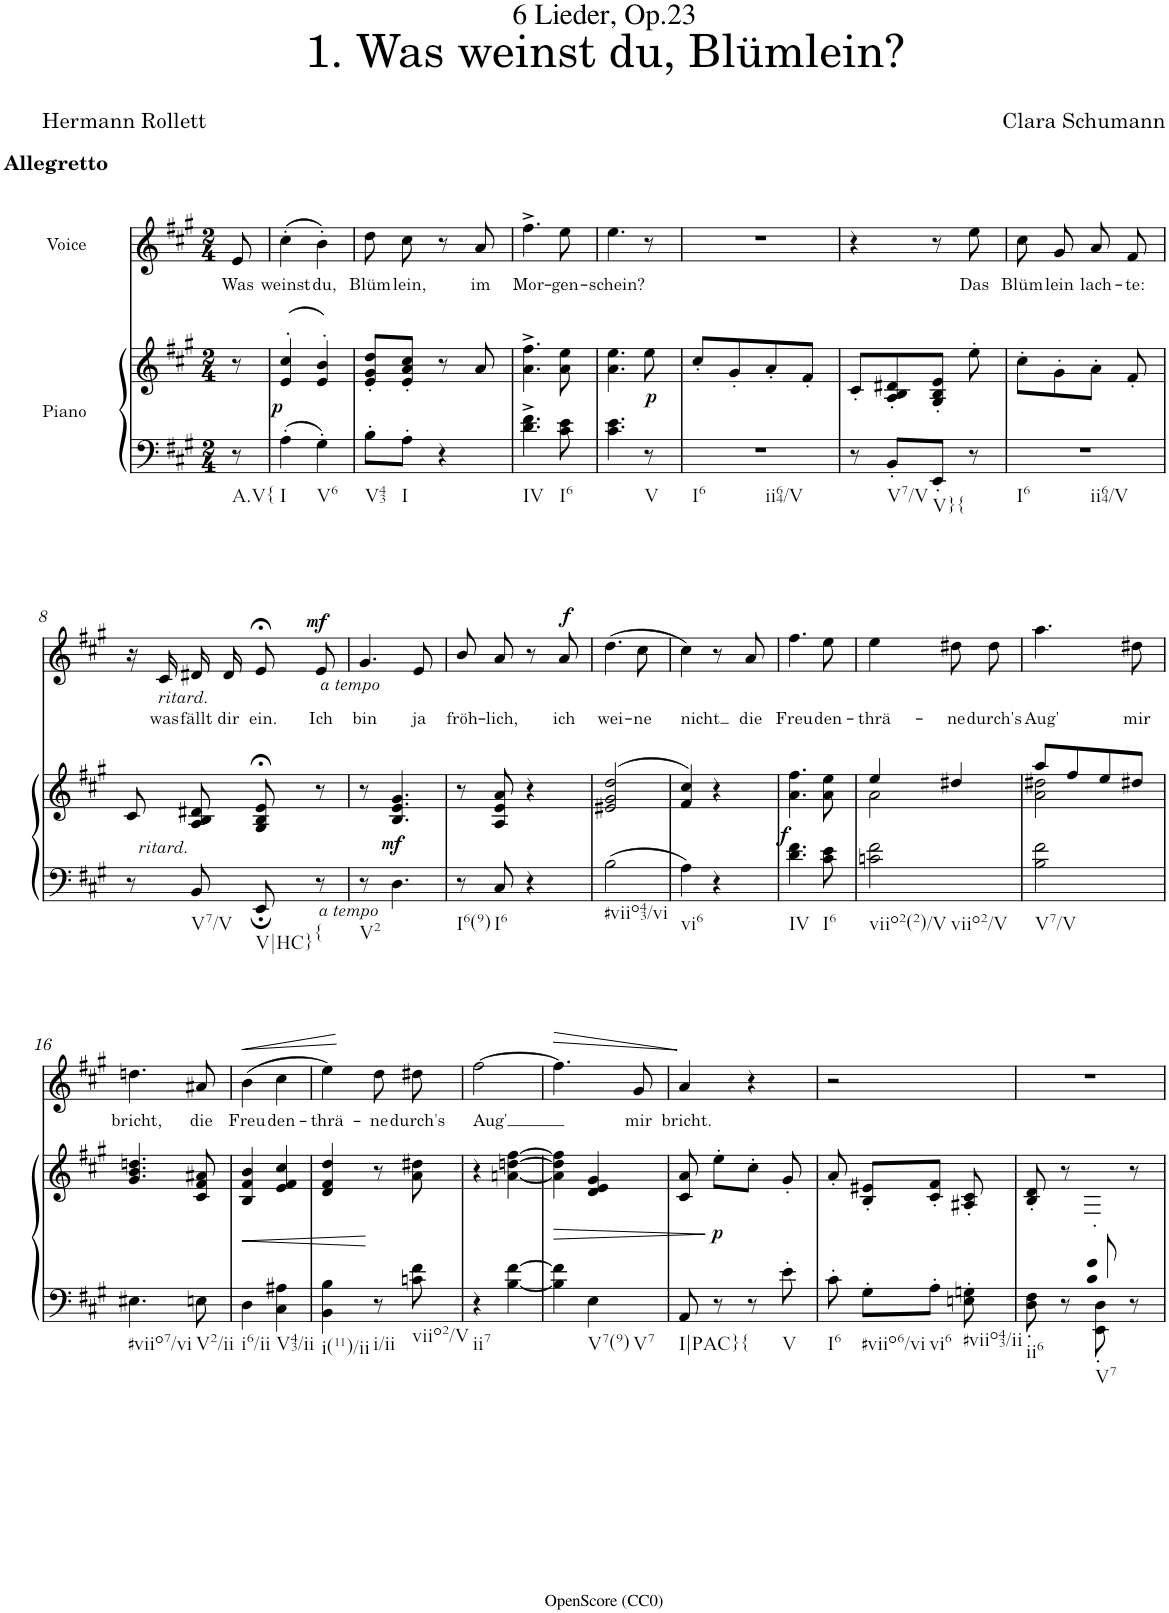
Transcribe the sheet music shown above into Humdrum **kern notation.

**kern	**kern	**dynam	**kern	**text	**dynam
*part2	*part2	*part2	*part1	*part1	*part1
*staff3	*staff2	*staff2/3	*staff1	*staff1	*staff1
*I"Piano	*	*	*I"Voice	*	*
*I'Pno	*	*	*	*	*
*clefF4	*clefG2	*	*clefG2	*	*
*k[f#c#g#]	*k[f#c#g#]	*	*k[f#c#g#]	*	*
*M2/4	*M2/4	*	*M2/4	*	*
=	=	=	=	=	=
!	!	!	!LO:TX:a:B:t=Allegretto	!	!
!LO:TX:b:t=A.V{	!	!	!	!	!
!	!	!	!	!LO:LY:b	!
8r	8r	.	8e/	Was	.
=1	=1	=1	=1	=1	=1
!LO:TX:b:t=I	!	!	!	!	!
!	!	!LO:DY:b	!	!LO:LY:b	!
4A'\	(>4e/'> 4cc#/'>	p	(4cc#'\	weinst	.
!LO:TX:b:t=V6	!	!	!	!	!
!	!	!	!	!LO:LY:b	!
4G#'\	4e/'> 4b/'>)	.	4b'\)	du,	.
=2	=2	=2	=2	=2	=2
!LO:TX:b:t=V43	!	!	!	!	!
!	!	!	!	!LO:LY:b	!
8B'\L	8e/' 8g#/' 8dd/'L	.	8dd\L	Blüm-	.
!LO:TX:b:t=I	!	!	!	!	!
!	!	!	!	!LO:LY:b	!
8A'\J	8e/' 8a/' 8cc#/'J	.	8cc#\J	-lein,	.
4r	8r	.	8r	.	.
!	!	!	!	!LO:LY:b	!
.	8a/	.	8a/	im	.
=3	=3	=3	=3	=3	=3
!LO:TX:b:t=IV	!	!	!	!	!
!	!	!	!	!LO:LY:b	!
4.d\^ 4.f#\^	4.a\^ 4.ff#\^	.	4.ff#^\	Mor-	.
!LO:TX:b:t=I6	!	!	!	!	!
!	!	!	!	!LO:LY:b	!
8c#\ 8e\	8a\ 8ee\	.	8ee\	-gen-	.
=4	=4	=4	=4	=4	=4
!	!	!	!	!LO:LY:b	!
4.c#\ 4.e\	4.a\ 4.ee\	.	4.ee\	-schein?	.
!LO:TX:b:t=V	!	!	!	!	!
!	!	!LO:DY:b	!	!	!
8r	8ee\	p	8r	.	.
=5	=5	=5	=5	=5	=5
!LO:TX:b:t=I6	!	!	!	!	!
!LO:TX:b:t=ii64/V	!	!	!	!	!
2r	8cc#'/L	.	2r	.	.
.	8g#'/	.	.	.	.
.	8a'/	.	.	.	.
.	8f#'/J	.	.	.	.
=6	=6	=6	=6	=6	=6
8r	8c#'/L	.	4r	.	.
!LO:TX:b:t=V7/V	!	!	!	!	!
8BB'/L	8A/' 8B/' 8d#X/'	.	.	.	.
!LO:TX:b:t=V}{	!	!	!	!	!
8EE'/J	8G#/' 8B/' 8e/'J	.	8r	.	.
!	!	!	!	!LO:LY:b	!
8r	8ee'\	.	8ee\	Das	.
=7	=7	=7	=7	=7	=7
!LO:TX:b:t=I6	!	!	!	!	!
!LO:TX:b:t=ii64/V	!	!	!	!	!
!	!	!	!	!LO:LY:b	!
2r	8cc#'\L	.	8cc#/L	Blüm-	.
!	!	!	!	!LO:LY:b	!
.	8g#'\	.	8g#/J	-lein	.
!	!	!	!	!LO:LY:b	!
.	8a'\J	.	8a/L	lach-	.
!	!	!	!	!LO:LY:b	!
.	8f#'/	.	8f#/J	-te:	.
!!LO:LB:g=z
=8	=8	=8	=8	=8	=8
!	!LO:TX:b:i:t=ritard.	!	!	!	!
8r	8c#/	.	16r	.	.
!	!	!	!LO:TX:b:i:t=ritard.	!	!
!	!	!	!	!LO:LY:b	!
.	.	.	16c#/LL	was	.
!LO:TX:b:t=V7/V	!	!	!	!	!
!	!	!	!	!LO:LY:b	!
8BB/	8A/ 8B/ 8d#X/	.	16d#X/	fällt	.
!	!	!	!	!LO:LY:b	!
.	.	.	16d#/JJ	dir	.
!LO:TX:b:t=V|HC}	!	!	!	!	!
!	!	!	!	!LO:LY:b	!
8EE;/	8G#/;< 8B/;< 8e/;<	.	8e;</L	ein.	.
!	!	!	!LO:TX:b:i:t=a tempo	!	!
!LO:TX:b:i:t=a tempo	!	!	!	!	!
!LO:TX:b:t={	!	!	!	!	!
!	!	!	!	!LO:LY:b	!LO:DY:a
8r	8r	.	8e/J	Ich	mf
=9	=9	=9	=9	=9	=9
!LO:TX:b:t=V2	!	!	!	!	!
!	!	!	!	!LO:LY:b	!
8r	8r	.	4.g#/	bin	.
!	!	!LO:DY:b	!	!	!
4.D\	4.B/ 4.e/ 4.g#/	mf	.	.	.
!	!	!	!	!LO:LY:b	!
.	.	.	8e/	ja	.
=10	=10	=10	=10	=10	=10
!LO:TX:b:t=I6(9)	!	!	!	!	!
!	!	!	!	!LO:LY:b	!
8r	8r	.	8b/L	fröh-	.
!LO:TX:b:t=I6	!	!	!	!	!
!	!	!	!	!LO:LY:b	!
8C#/	8A/ 8e/ 8a/	.	8a/J	-lich,	.
4r	4r	.	8r	.	.
!	!	!	!	!LO:LY:b	!LO:DY:a
.	.	.	8a/	ich	f
=11	=11	=11	=11	=11	=11
!LO:TX:b:t=#viio43/vi	!	!	!	!	!
!	!	!	!	!LO:LY:b	!
2B\	(>2e#X/ 2g#/ 2dd/	.	(4.dd\	wei-	.
!	!	!	!	!LO:LY:b	!
.	.	.	8cc#\	-ne	.
=12	=12	=12	=12	=12	=12
!LO:TX:b:t=vi6	!	!	!	!	!
!	!	!	!	!LO:LY:b	!
4A\	4f#/ 4cc#/)	.	4cc#\)	nicht	.
4r	4r	.	8r	.	.
!	!	!	!	!LO:LY:b	!
.	.	.	8a/	die	.
=13	=13	=13	=13	=13	=13
!LO:TX:b:t=IV	!	!	!	!	!
!	!	!LO:DY:b	!	!LO:LY:b	!
4.d\ 4.f#\	4.a\ 4.ff#\	f	4.ff#\	Freu-	.
!LO:TX:b:t=I6	!	!	!	!	!
!	!	!	!	!LO:LY:b	!
8c#\ 8e\	8a\ 8ee\	.	8ee\	-den-	.
=14	=14	=14	=14	=14	=14
*	*^	*	*	*	*
!LO:TX:b:t=viio2(2)/V	!	!	!	!	!	!
!LO:TX:b:t=viio2/V	!	!	!	!	!	!
!	!	!	!	!	!LO:LY:b	!
2cn\ 2f#\	4ee/	2a\	.	4ee\	thrä-	.
!	!	!	!	!	!LO:LY:b	!
.	4dd#X/	.	.	8dd#X\L	-ne	.
!	!	!	!	!	!LO:LY:b	!
.	.	.	.	8dd#\J	durch's	.
=15	=15	=15	=15	=15	=15	=15
!LO:TX:b:t=V7/V	!	!	!	!	!	!
!	!	!	!	!	!LO:LY:b	!
2B\ 2f#\	8aa/L	2a\ 2dd#X\	.	4.aa\	Aug'	.
.	8ff#/	.	.	.	.	.
.	8ee/	.	.	.	.	.
!	!	!	!	!	!LO:LY:b	!
.	8dd#X/J	.	.	8dd#X\	mir	.
*	*v	*v	*	*	*	*
!!LO:LB:g=z
=16	=16	=16	=16	=16	=16
!LO:TX:b:t=#viio7/vi	!	!	!	!	!
!	!	!	!	!LO:LY:b	!
4.E#X\	4.g#/ 4.b/ 4.ddn/	.	4.ddn\	bricht,	.
!LO:TX:b:t=V2/ii	!	!	!	!	!
!	!	!	!	!LO:LY:b	!
8En\	8c#/ 8f#/ 8a#X/	.	8a#X/	die	.
=17	=17	=17	=17	=17	=17
!LO:TX:b:t=i6/ii	!	!	!	!	!
!	!	!LO:HP:b	!	!LO:LY:b	!LO:HP:b
4D\	4B/ 4f#/ 4b/	<	(4b\	Freu-	<
!LO:TX:b:t=V43/ii	!	!	!	!	!
!	!	!	!	!LO:LY:b	!
4C#\ 4A#X\	4e/ 4f#/ 4cc#/	.	4cc#\	-den-	.
.	.	.	.	.	[
=18	=18	=18	=18	=18	=18
!LO:TX:b:t=i(11)/ii	!	!	!	!	!
!	!	!	!	!LO:LY:b	!
4BB\ 4B\	4d/ 4f#/ 4dd/	.	4ee\)	-thrä-	.
!LO:TX:b:t=i/ii	!	!	!	!	!
!	!	!	!	!LO:LY:b	!
8r	8r	[	8dd\L	-ne	.
!LO:TX:b:t=viio2/V	!	!	!	!	!
!	!	!	!	!LO:LY:b	!
8cn\ 8f#\	8a\ 8dd#X\	.	8dd#X\J	durch's	.
=19	=19	=19	=19	=19	=19
!LO:TX:b:t=ii7	!	!	!	!	!
!	!	!	!	!LO:LY:b	!
4r	4r	.	[2ff#\	Aug'	.
[4B\ [4f#\	[4an\ [4ddn\ [4ff#\	.	.	.	.
=20	=20	=20	=20	=20	=20
!	!	!LO:HP:b	!	!	!LO:HP:b
4B\] 4f#\]	4a\] 4dd\] 4ff#\]	>	4.ff#\]	.	>
!LO:TX:b:t=V7(9)	!	!	!	!	!
!LO:TX:b:t=V7	!	!	!	!	!
4E\	4d/ 4e/ 4g#/	.	.	.	.
!	!	!	!	!LO:LY:b	!
.	.	.	8g#/	mir	.
=21	=21	=21	=21	=21	=21
!LO:TX:b:t=I|PAC}{	!	!	!	!	!
!	!	!	!	!LO:LY:b	!
8AA/	8c#/ 8a/	.	4a/	bricht.	.
!	!	!LO:DY:n=1:b	!	!	!
8r	8ee'\L	] p	.	.	.
8r	8cc#'\J	.	4r	.	]
!LO:TX:b:t=V	!	!	!	!	!
8e'\	8g#'/	.	.	.	.
=22	=22	=22	=22	=22	=22
!LO:TX:b:t=I6	!	!	!	!	!
8c#'\	8a'/	.	2r	.	.
!LO:TX:b:t=#viio6/vi	!	!	!	!	!
8G#'\L	8B/' 8e#X/'L	.	.	.	.
!LO:TX:b:t=vi6	!	!	!	!	!
8A'\J	8c#/' 8f#/'J	.	.	.	.
!LO:TX:b:t=#viio43/ii	!	!	!	!	!
8En\' 8Gn\'	8A#X/' 8c#/'	.	.	.	.
=23	=23	=23	=23	=23	=23
!LO:TX:b:t=ii6	!	!	!	!	!
8D\'< 8F#\'<	8B/' 8d/'	.	2r	.	.
8r	8r	.	.	.	.
!LO:TX:b:t=V7	!	!	!	!	!
8EE\'< 8D\'<	8E/'> 8G#/'>	.	.	.	.
8r	8r	.	.	.	.
=	=	=	=	=	=
*-	*-	*-	*-	*-	*-
